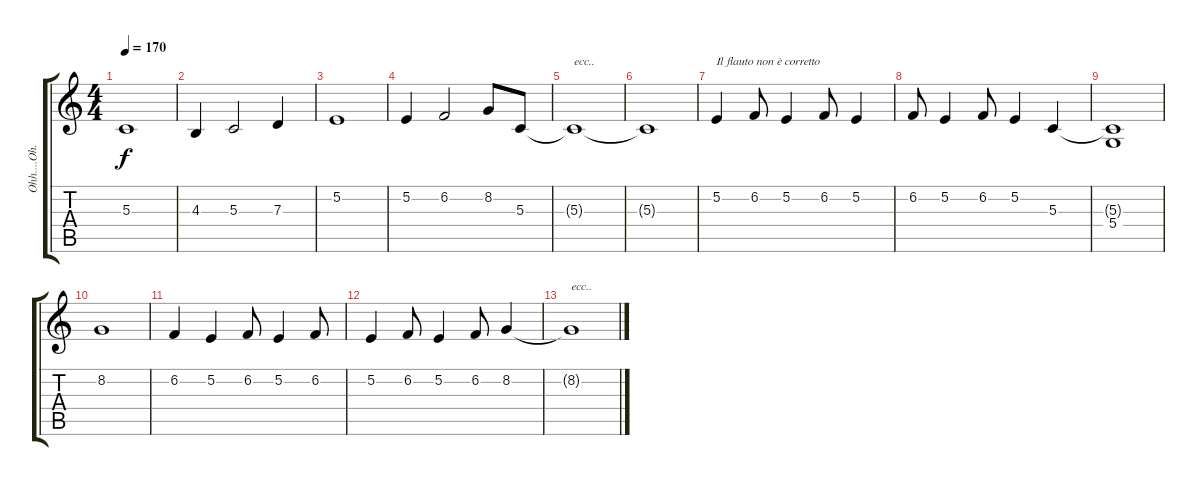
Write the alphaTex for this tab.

\track ("Ohh....Oh...!!" "Ohh....Oh.") {instrument flute}
\staff {score tabs}
\tuning (E4 B3 G3 D3 A2 E2) {hide}
\ts (4 4)
\tempo 170
\clef g2
\ks c
5.3{t}.1{dy f} |
4.3.4 5.3.2 7.3.4 |
5.2.1 |
5.2.4 6.2.2 8.2.8 5.3.8 |
5.3{t}.1{txt "ecc.."} |
5.3{t}.1 |
5.2.4{txt "Il flauto non è corretto"} 6.2.8 5.2.4 6.2.8 5.2.4 |
6.2.8 5.2.4 6.2.8 5.2.4 5.3.4 |
(5.3{t} 5.4).1 |
8.2.1 |
6.2.4 5.2.4 6.2.8 5.2.4 6.2.8 |
5.2.4 6.2.8 5.2.4 6.2.8 8.2.4 |
8.2{t}.1{txt "ecc.."}
